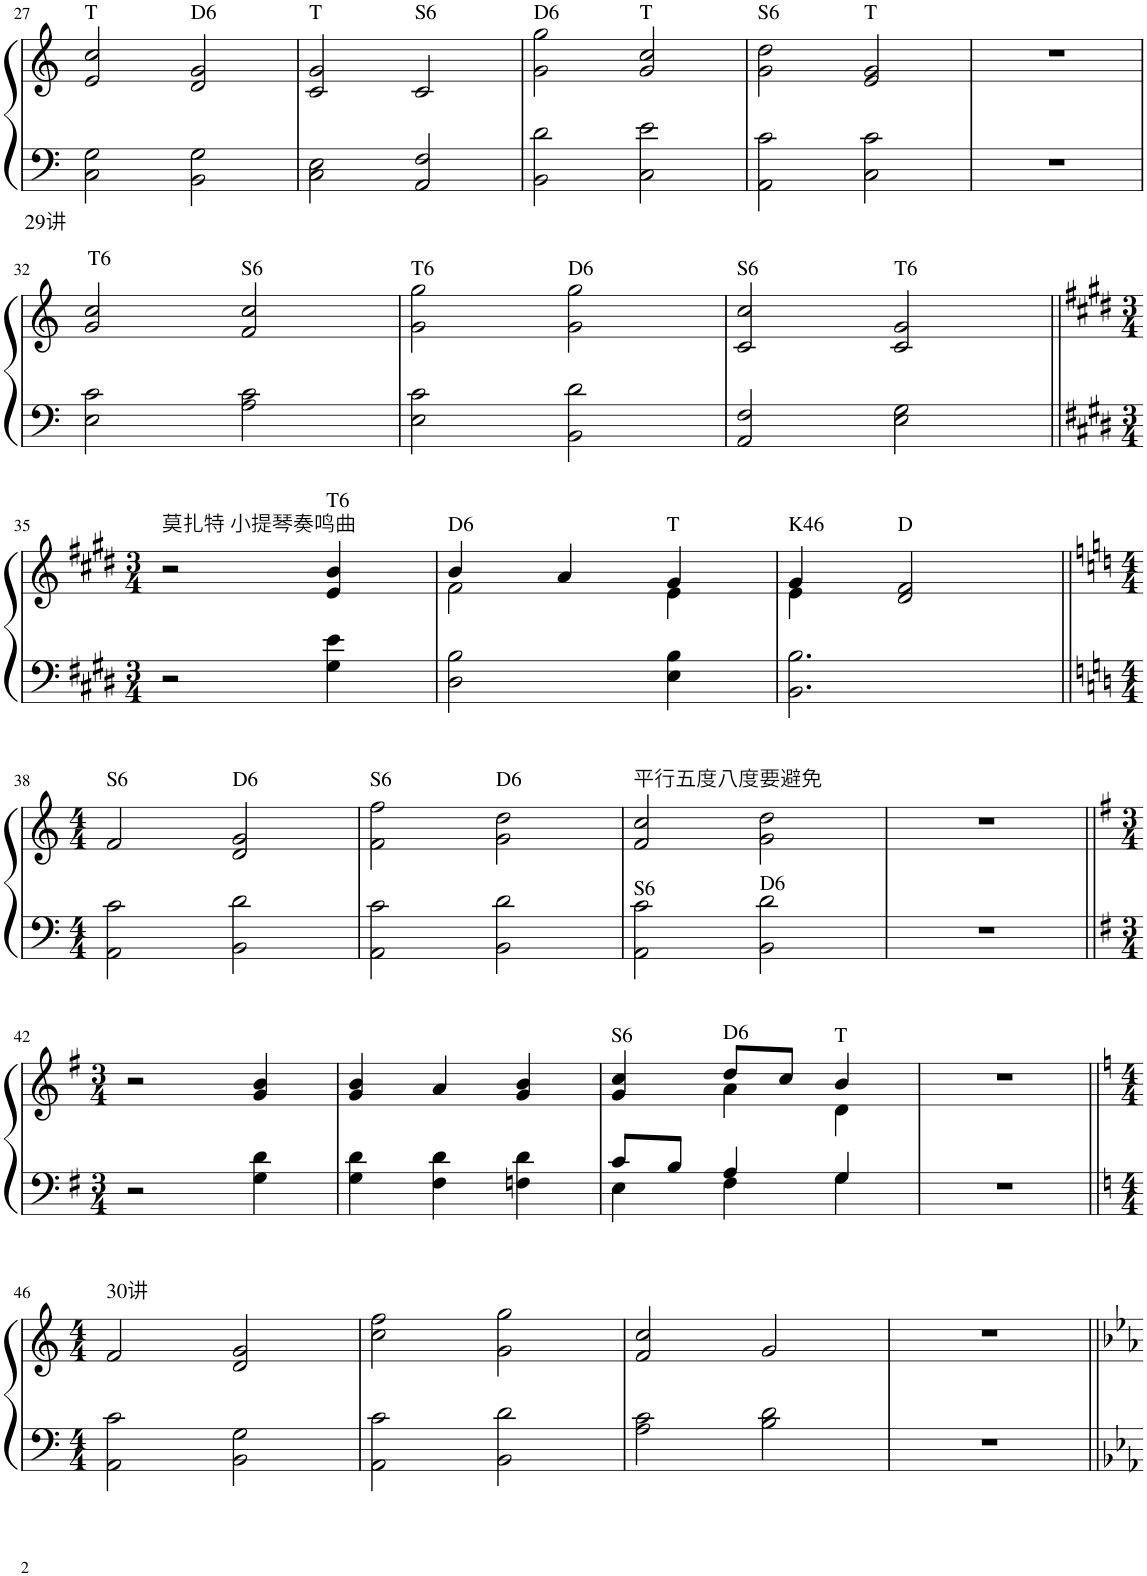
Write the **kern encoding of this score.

**kern	**kern
*part1	*part1
*staff2	*staff1
*I"钢琴	*
!!LO:PB:g=z
*clefF4	*clefG2
*k[]	*k[]
*M4/4	*M4/4
=27	=27
!	!LO:TX:a:t=T
2C\ 2G\	2e/ 2cc/
!	!LO:TX:a:t=D6
2BB\ 2G\	2d/ 2g/
=28	=28
!	!LO:TX:a:t=T
2C\ 2E\	2c/ 2g/
!	!LO:TX:a:t=S6
2AA/ 2F/	2c/
=29	=29
!	!LO:TX:a:t=D6
2BB\ 2d\	2g\ 2gg\
!	!LO:TX:a:t=T
2C\ 2e\	2g/ 2cc/
=30	=30
!	!LO:TX:a:t=S6
2AA\ 2c\	2g\ 2dd\
!	!LO:TX:a:t=T
2C\ 2c\	2e/ 2g/
=31	=31
1r	1r
!!LO:LB:g=z
=32	=32
!	!LO:TX:a:t=29讲
!	!LO:TX:a:t=T6
2E\ 2c\	2g/ 2cc/
!	!LO:TX:a:t=S6
2A\ 2c\	2f/ 2cc/
=33	=33
!	!LO:TX:a:t=T6
2E\ 2c\	2g\ 2gg\
!	!LO:TX:a:t=D6
2BB\ 2d\	2g\ 2gg\
=34	=34
!	!LO:TX:a:t=S6
2AA/ 2F/	2c/ 2cc/
!	!LO:TX:a:t=T6
2E\ 2G\	2c/ 2g/
!!LO:LB:g=z
=35||	=35||
*k[f#c#g#d#]	*k[f#c#g#d#]
*M3/4	*M3/4
!	!LO:TX:a:t=莫扎特 小提琴奏鸣曲
2r	2r
!	!LO:TX:a:t=T6
4G#\ 4e\	4e/ 4b/
=36	=36
*	*^
!	!LO:TX:a:t=D6	!
2D#\ 2B\	4b/	2f#\
.	4a/	.
!	!LO:TX:a:t=T	!
4E\ 4B\	4g#/	4e\
=37	=37	=37
!	!LO:TX:a:t=K46	!
2.BB\ 2.B\	4g#/	4e\
!	!LO:TX:a:t=D	!
.	2d#/ 2f#/	2ryy
*	*v	*v
!!LO:LB:g=z
=38||	=38||
*k[]	*k[]
*M4/4	*M4/4
*	*^
!	!LO:TX:a:t=S6	!
*	*v	*v
2AA\ 2c\	2f/
!	!LO:TX:a:t=D6
2BB\ 2d\	2d/ 2g/
=39	=39
!	!LO:TX:a:t=S6
2AA\ 2c\	2f\ 2ff\
!	!LO:TX:a:t=D6
2BB\ 2d\	2g\ 2dd\
=40	=40
!	!LO:TX:a:t=平行五度八度要避免
!LO:TX:a:t=S6	!
2AA\ 2c\	2f/ 2cc/
!LO:TX:a:t=D6	!
2BB\ 2d\	2g\ 2dd\
=41	=41
1r	1r
!!LO:LB:g=z
=42||	=42||
*k[f#]	*k[f#]
*M3/4	*M3/4
2r	2r
4G\ 4d\	4g/ 4b/
=43	=43
4G\ 4d\	4g/ 4b/
4F#\ 4d\	4a/
4Fn\ 4d\	4g/ 4b/
=44	=44
*^	*^
!	!	!LO:TX:a:t=S6	!
8c/L	4E\	4g/ 4cc/	4ryy
8B/J	.	.	.
!	!	!LO:TX:a:t=D6	!
4A/	4F#\	8dd/L	4a\
.	.	8cc/J	.
!	!	!LO:TX:a:t=T	!
4G/	4G\	4b/	4d\
*v	*v	*	*
*	*v	*v
=45	=45
2.r	2.r
!!LO:LB:g=z
=46||	=46||
*k[]	*k[]
*M4/4	*M4/4
!	!LO:TX:a:t=30讲
2AA\ 2c\	2f/
2BB\ 2G\	2d/ 2g/
=47	=47
2AA\ 2c\	2cc\ 2ff\
2BB\ 2d\	2g\ 2gg\
=48	=48
2A\ 2c\	2f/ 2cc/
2B\ 2d\	2g/
=49	=49
1r	1r
=||	=||
*-	*-
